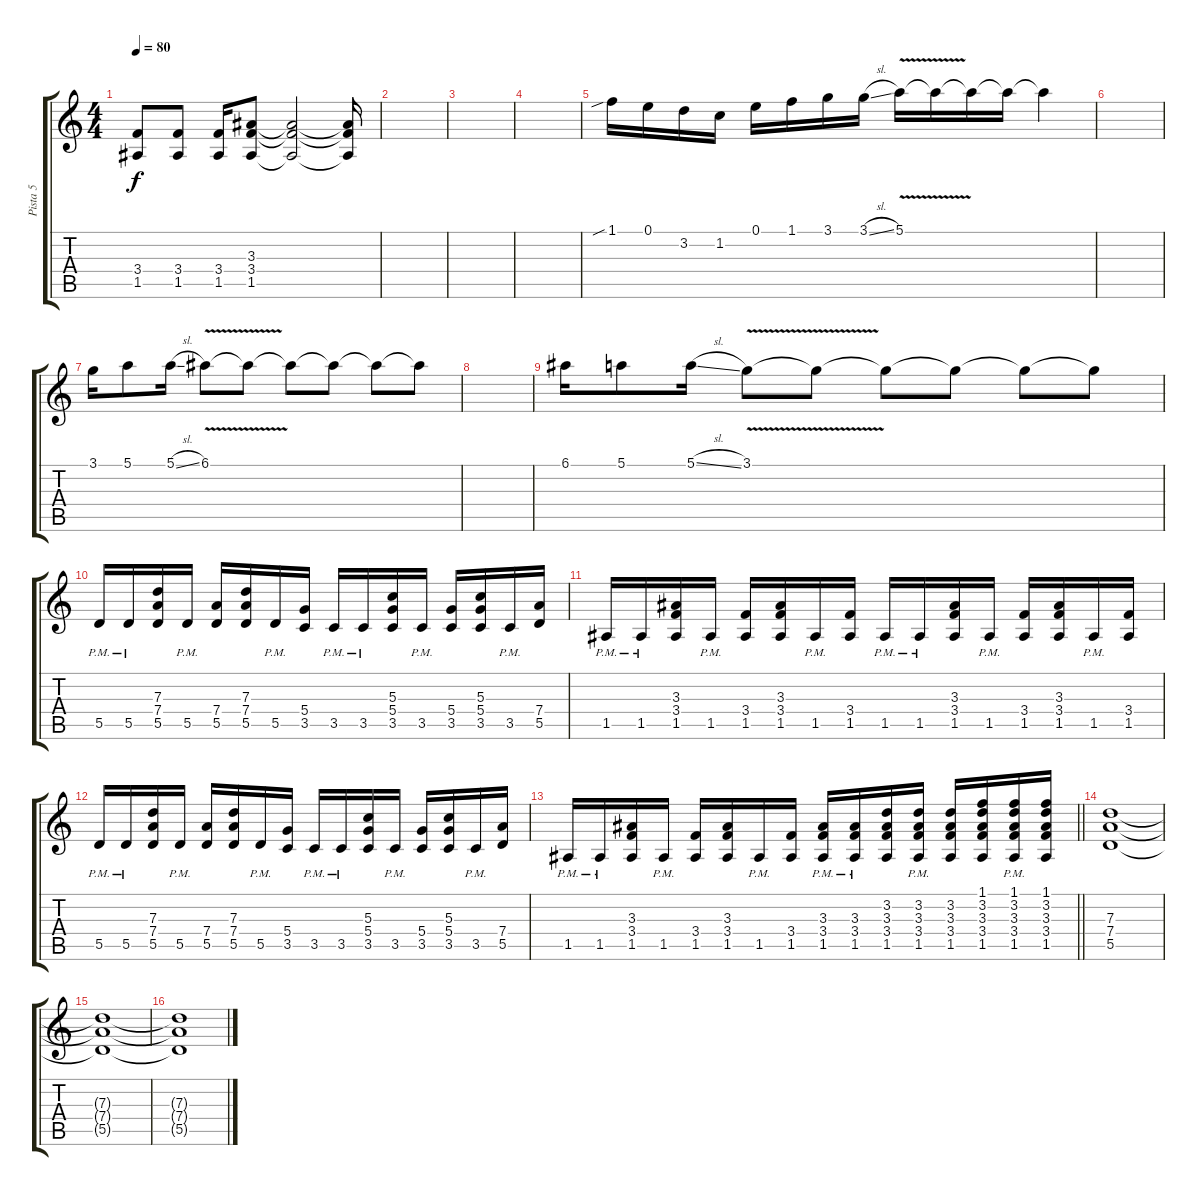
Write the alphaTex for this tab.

\track ("Pista 5" "Pista 5") {instrument distortionguitar}
\staff {score tabs}
\tuning (E4 B3 G3 D3 A2 E2) {hide}
\ts (4 4)
\tempo 80
\clef g2
\ks c
(3.4 1.5).8{dy f} (3.4 1.5).8 (3.4 1.5).16 (3.3 3.4 1.5).8 (3.3{t} 3.4{t} 1.5{t}).2 (3.3{t} 3.4{t} 1.5{t}).16 |
|
|
|
1.1{sib}.16 0.1.16 3.2.16 1.2.16 0.1.16 1.1.16 3.1.16 3.1{sl}.16 5.1{v}.16 5.1{t}.16 5.1{t}.16 5.1{t}.16 5.1{t}.4 |
|
3.1.16 5.1.8 5.1{sl}.16 6.1{v}.8 6.1{t}.8 6.1{t}.8 6.1{t}.8 6.1{t}.8 6.1{t}.8 |
|
6.1.16 5.1.8 5.1{sl}.16 3.1{v}.8 3.1{t}.8 3.1{t}.8 3.1{t}.8 3.1{t}.8 3.1{t}.8 |
5.5{pm}.16 5.5{pm}.16 (7.3 7.4 5.5).16 5.5{pm}.16 (7.4 5.5).16 (7.3 7.4 5.5).16 5.5{pm}.16 (5.4 3.5).16 3.5{pm}.16 3.5{pm}.16 (5.3 5.4 3.5).16 3.5{pm}.16 (5.4 3.5).16 (5.3 5.4 3.5).16 3.5{pm}.16 (7.4 5.5).16 |
1.5{pm}.16 1.5{pm}.16 (3.3 3.4 1.5).16 1.5{pm}.16 (3.4 1.5).16 (3.3 3.4 1.5).16 1.5{pm}.16 (3.4 1.5).16 1.5{pm}.16 1.5{pm}.16 (3.3 3.4 1.5).16 1.5{pm}.16 (3.4 1.5).16 (3.3 3.4 1.5).16 1.5{pm}.16 (3.4 1.5).16 |
5.5{pm}.16 5.5{pm}.16 (7.3 7.4 5.5).16 5.5{pm}.16 (7.4 5.5).16 (7.3 7.4 5.5).16 5.5{pm}.16 (5.4 3.5).16 3.5{pm}.16 3.5{pm}.16 (5.3 5.4 3.5).16 3.5{pm}.16 (5.4 3.5).16 (5.3 5.4 3.5).16 3.5{pm}.16 (7.4 5.5).16 |
\barLineRight lightlight
1.5{pm}.16 1.5{pm}.16 (3.3 3.4 1.5).16 1.5{pm}.16 (3.4 1.5).16 (3.3 3.4 1.5).16 1.5{pm}.16 (3.4 1.5).16 (3.3 3.4 1.5{pm}).16 (3.3 3.4 1.5{pm}).16 (3.2 3.3 3.4 1.5).16 (3.2 3.3 3.4 1.5{pm}).16 (3.2 3.3 3.4 1.5).16 (1.1 3.2 3.3 3.4 1.5).16 (1.1 3.2 3.3 3.4 1.5{pm}).16 (1.1 3.2 3.3 3.4 1.5).16 |
(7.3 7.4 5.5).1 |
(7.3{t} 7.4{t} 5.5{t}).1 |
(7.3{t} 7.4{t} 5.5{t}).1
